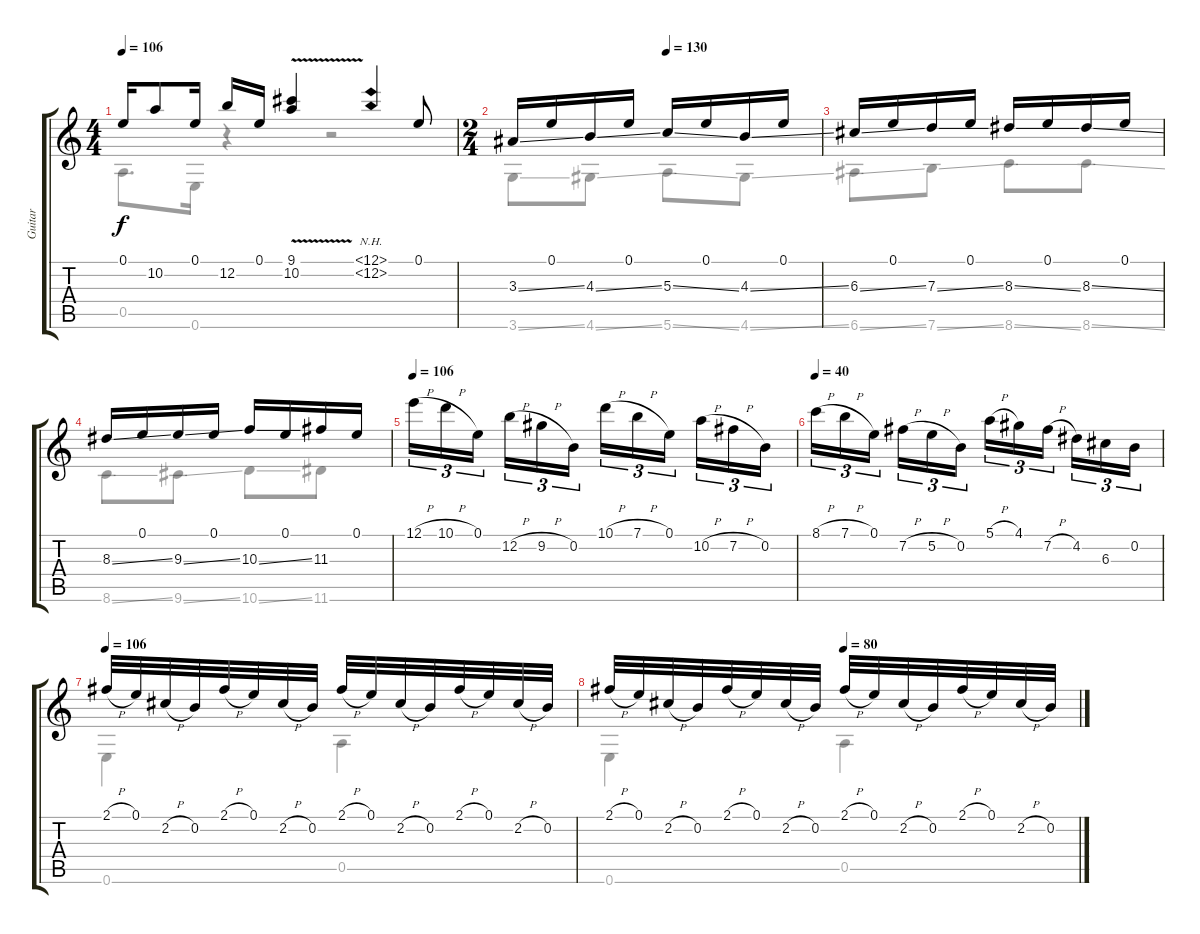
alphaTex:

\track ("Guitar" "Guitar") {instrument acousticguitarnylon}
\staff {score tabs}
\tuning (E4 B3 G3 D3 A2 E2) {hide}
\voice
\ts (4 4)
\tempo 106
\clef g2
\ks aminor
0.1.16{dy f} 10.2.8 0.1.16 12.2.16 0.1.16 (9.1{v} 10.2{v}).4 (12.1{nh} 12.2{nh}).4 0.1.8 |
\ts (2 4)
\tempo (130 0.5)
3.3{ss}.16 0.1.16 4.3{ss}.16 0.1.16 5.3{ss}.16 0.1.16 4.3{ss}.16 0.1.16 |
6.3{ss}.16 0.1.16 7.3{ss}.16 0.1.16 8.3{ss}.16 0.1.16 8.3{ss}.16 0.1.16 |
8.3{ss}.16 0.1.16 9.3{ss}.16 0.1.16 10.3{ss}.16 0.1.16 11.3.16 0.1.16 |
\tempo 106
12.1{h}.16{tu (3 2)} 10.1{h}.16{tu (3 2)} 0.1.16{tu (3 2) beam splitsecondary} 12.2{h}.16{tu (3 2)} 9.2{h}.16{tu (3 2)} 0.2.16{tu (3 2)} 10.1{h}.16{tu (3 2)} 7.1{h}.16{tu (3 2)} 0.1.16{tu (3 2) beam splitsecondary} 10.2{h}.16{tu (3 2)} 7.2{h}.16{tu (3 2)} 0.2.16{tu (3 2)} |
\tempo 40
8.1{h}.16{tu (3 2)} 7.1{h}.16{tu (3 2)} 0.1.16{tu (3 2) beam splitsecondary} 7.2{h}.16{tu (3 2)} 5.2{h}.16{tu (3 2)} 0.2.16{tu (3 2)} 5.1{h}.16{tu (3 2)} 4.1.16{tu (3 2)} 7.2{h}.16{tu (3 2) beam splitsecondary} 4.2.16{tu (3 2)} 6.3.16{tu (3 2)} 0.2.16{tu (3 2)} |
\tempo 106
2.1{h}.32 0.1.32 2.2{h}.32 0.2.32 2.1{h}.32 0.1.32 2.2{h}.32 0.2.32 2.1{h}.32 0.1.32 2.2{h}.32 0.2.32 2.1{h}.32 0.1.32 2.2{h}.32 0.2.32 |
\tempo (80 0.5)
2.1{h}.32 0.1.32 2.2{h}.32 0.2.32 2.1{h}.32 0.1.32 2.2{h}.32 0.2.32 2.1{h}.32 0.1.32 2.2{h}.32 0.2.32 2.1{h}.32 0.1.32 2.2{h}.32 0.2.32
\voice
\clef g2
\ottava regular
\simile none
\ks aminor
0.5.8{d dy f} 0.6.16 r.4 r.2 |
3.6{ss}.8 4.6{ss}.8 5.6{ss}.8 4.6{ss}.8 |
6.6{ss}.8 7.6{ss}.8 8.6{ss}.8 8.6{ss}.8 |
8.6{ss}.8 9.6{ss}.8 10.6{ss}.8 11.6.8 |
|
|
0.6.4 0.5.4 |
0.6.4 0.5.4
